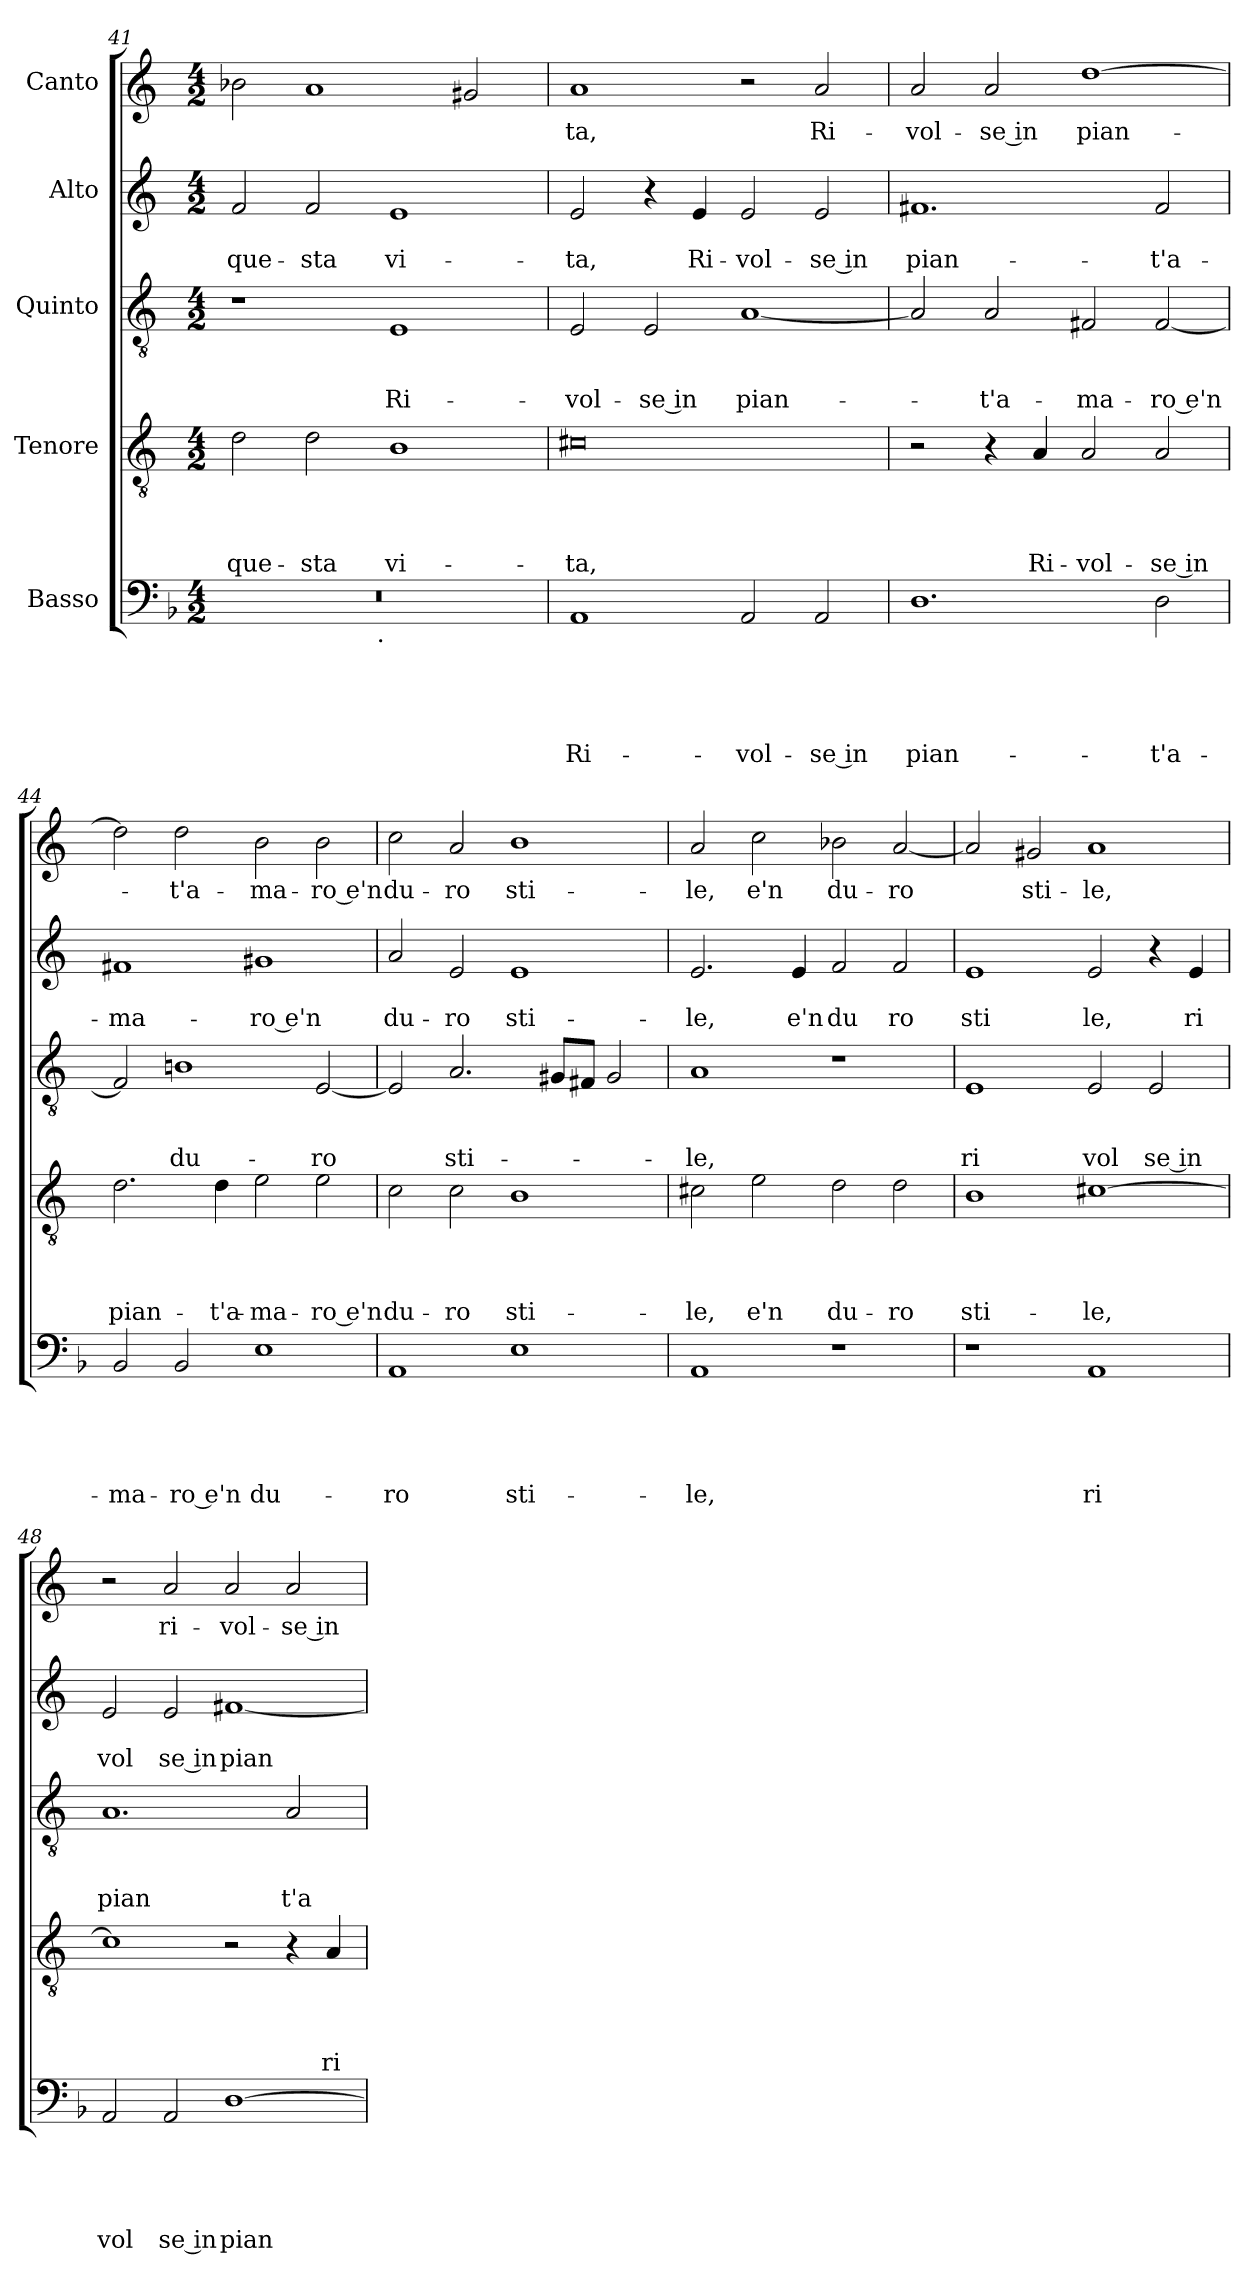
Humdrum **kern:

**kern	**text	**text	**text	**text	**text	**kern	**text	**text	**text	**text	**kern	**text	**text	**text	**kern	**text	**text	**kern	**text
*part5	*part5	*part5	*part5	*part5	*part5	*part4	*part4	*part4	*part4	*part4	*part3	*part3	*part3	*part3	*part2	*part2	*part2	*part1	*part1
*staff5	*staff5	*staff5	*staff5	*staff5	*staff5	*staff4	*staff4	*staff4	*staff4	*staff4	*staff3	*staff3	*staff3	*staff3	*staff2	*staff2	*staff2	*staff1	*staff1
*I"Basso	*	*	*	*	*	*I"Tenore	*	*	*	*	*I"Quinto	*	*	*	*I"Alto	*	*	*I"Canto	*
*clefF4	*	*	*	*	*	*clefGv2	*	*	*	*	*clefGv2	*	*	*	*clefG2	*	*	*clefG2	*
*	*	*	*	*	*	*ITrd-3c-5	*	*	*	*	*ITrd-3c-5	*	*	*	*ITrd-3c-5	*	*	*ITrd-3c-5	*
*k[b-]	*	*	*	*	*	*k[b-]	*	*	*	*	*k[b-]	*	*	*	*k[b-]	*	*	*k[b-]	*
*F:	*	*	*	*	*	*F:	*	*	*	*	*F:	*	*	*	*F:	*	*	*F:	*
*M4/2	*	*	*	*	*	*M4/2	*	*	*	*	*M4/2	*	*	*	*M4/2	*	*	*M4/2	*
=41	=41	=41	=41	=41	=41	=41	=41	=41	=41	=41	=41	=41	=41	=41	=41	=41	=41	=41	=41
!	!	!	!	!	!	!	!	!	!	!LO:LY:b	!	!	!	!	!	!	!LO:LY:b	!	!
*^	*	*	*	*	*	*	*	*	*	*	*	*	*	*	*	*	*	*	*
0r	2ryy	.	.	.	.	.	2g\	.	.	.	que-	1r	.	.	.	2b-/	.	que-	2ee-X\	.
!	!	!	!	!	!	!	!	!	!	!	!LO:LY:b	!	!	!	!	!	!	!LO:LY:b	!	!
.	4...ryy	.	.	.	.	.	2g\	.	.	.	-sta	.	.	.	.	2b-/	.	-sta	1dd	.
!	!LO:TX:b:t=.	!	!	!	!	!	!	!	!	!	!	!	!	!	!	!	!	!	!	!
.	1ryy	.	.	.	.	.	.	.	.	.	.	.	.	.	.	.	.	.	.	.
!	!	!	!	!	!	!	!	!	!	!	!LO:LY:b	!	!	!	!LO:LY:b	!	!	!LO:LY:b	!	!
.	.	.	.	.	.	.	1e	.	.	.	vi-	1A	.	.	Ri-	1a	.	vi-	.	.
.	.	.	.	.	.	.	.	.	.	.	.	.	.	.	.	.	.	.	2cc#X/	.
.	32ryy	.	.	.	.	.	.	.	.	.	.	.	.	.	.	.	.	.	.	.
=42	=42	=42	=42	=42	=42	=42	=42	=42	=42	=42	=42	=42	=42	=42	=42	=42	=42	=42	=42	=42
!	!	!	!	!	!	!LO:LY:b	!	!	!	!	!LO:LY:b	!	!	!	!LO:LY:b	!	!	!LO:LY:b	!	!LO:LY:b
*v	*v	*	*	*	*	*	*	*	*	*	*	*	*	*	*	*	*	*	*	*
1AA	.	.	.	.	Ri-	0f#X	.	.	.	-ta,	2A/	.	.	-vol-	2a/	.	-ta,	1dd	-ta,
!	!	!	!	!	!	!	!	!	!	!	!	!	!	!LO:LY:b:rj	!	!	!	!	!
.	.	.	.	.	.	.	.	.	.	.	2A/	.	.	-se in	4r	.	.	.	.
!	!	!	!	!	!	!	!	!	!	!	!	!	!	!	!	!	!LO:LY:b	!	!
.	.	.	.	.	.	.	.	.	.	.	.	.	.	.	4a/	.	Ri-	.	.
!	!	!	!	!	!LO:LY:b	!	!	!	!	!	!	!	!	!LO:LY:b	!	!	!LO:LY:b	!	!
2AA/	.	.	.	.	-vol-	.	.	.	.	.	[<1d	.	.	pian-	2a/	.	-vol-	2r	.
!	!	!	!	!	!LO:LY:b:rj	!	!	!	!	!	!	!	!	!	!	!	!LO:LY:b:rj	!	!LO:LY:b
2AA/	.	.	.	.	-se in	.	.	.	.	.	.	.	.	.	2a/	.	-se in	2dd/	Ri-
=43	=43	=43	=43	=43	=43	=43	=43	=43	=43	=43	=43	=43	=43	=43	=43	=43	=43	=43	=43
!	!	!	!	!	!LO:LY:b	!	!	!	!	!	!	!	!	!	!	!	!LO:LY:b	!	!LO:LY:b
1.D	.	.	.	.	pian-	2r	.	.	.	.	2d/]	.	.	.	1.bn	.	pian-	2dd/	-vol-
!	!	!	!	!	!	!	!	!	!	!	!	!	!	!LO:LY:b	!	!	!	!	!LO:LY:b:rj
.	.	.	.	.	.	4r	.	.	.	.	2d/	.	.	-t'a-	.	.	.	2dd/	-se in
!	!	!	!	!	!	!	!	!	!	!LO:LY:b	!	!	!	!	!	!	!	!	!
.	.	.	.	.	.	4d/	.	.	.	Ri-	.	.	.	.	.	.	.	.	.
!	!	!	!	!	!	!	!	!	!	!LO:LY:b	!	!	!	!LO:LY:b	!	!	!	!	!LO:LY:b
.	.	.	.	.	.	2d/	.	.	.	-vol-	2Bn/	.	.	-ma-	.	.	.	[>1gg	pian-
!	!	!	!	!	!LO:LY:b	!	!	!	!	!LO:LY:b:rj	!	!	!	!LO:LY:b	!	!	!LO:LY:b	!	!
2D\	.	.	.	.	-t'a-	2d/	.	.	.	-se in	[<2B/	.	.	-ro e'n	2b/	.	-t'a-	.	.
=44	=44	=44	=44	=44	=44	=44	=44	=44	=44	=44	=44	=44	=44	=44	=44	=44	=44	=44	=44
!	!	!	!	!	!LO:LY:b	!	!	!	!	!LO:LY:b	!	!	!	!	!	!	!LO:LY:b	!	!
2BB-/	.	.	.	.	-ma-	2.g\	.	.	.	pian-	2B/]	.	.	.	1bn	.	-ma-	2gg\]	.
!	!	!	!	!	!LO:LY:b:rj	!	!	!	!	!	!	!	!	!LO:LY:b	!	!	!	!	!LO:LY:b
2BB-/	.	.	.	.	-ro e'n	.	.	.	.	.	1en	.	.	du-	.	.	.	2gg\	-t'a-
!	!	!	!	!	!	!	!	!	!	!LO:LY:b	!	!	!	!	!	!	!	!	!
.	.	.	.	.	.	4g\	.	.	.	-t'a-	.	.	.	.	.	.	.	.	.
!	!	!	!	!	!LO:LY:b	!	!	!	!	!LO:LY:b	!	!	!	!	!	!	!LO:LY:b:rj	!	!LO:LY:b
1E	.	.	.	.	du-	2a\	.	.	.	-ma-	.	.	.	.	1cc#X	.	-ro e'n	2ee\	-ma-
!	!	!	!	!	!	!	!	!	!	!LO:LY:b:rj	!	!	!	!LO:LY:b	!	!	!	!	!LO:LY:b:rj
.	.	.	.	.	.	2a\	.	.	.	-ro e'n	[<2A/	.	.	-ro	.	.	.	2ee\	-ro e'n
=45	=45	=45	=45	=45	=45	=45	=45	=45	=45	=45	=45	=45	=45	=45	=45	=45	=45	=45	=45
!	!	!	!	!	!LO:LY:b	!	!	!	!	!LO:LY:b	!	!	!	!	!	!	!LO:LY:b	!	!LO:LY:b
1AA	.	.	.	.	-ro	2f\	.	.	.	du-	2A/]	.	.	.	2dd/	.	du-	2ff\	du-
!	!	!	!	!	!	!	!	!	!	!LO:LY:b	!	!	!	!LO:LY:b	!	!	!LO:LY:b	!	!LO:LY:b
.	.	.	.	.	.	2f\	.	.	.	-ro	2.d/	.	.	sti-	2a/	.	-ro	2dd/	-ro
!	!	!	!	!	!LO:LY:b	!	!	!	!	!LO:LY:b	!	!	!	!	!	!	!LO:LY:b	!	!LO:LY:b
1E	.	.	.	.	sti-	1e	.	.	.	sti-	.	.	.	.	1a	.	sti-	1ee	sti-
.	.	.	.	.	.	.	.	.	.	.	8c#X/L	.	.	.	.	.	.	.	.
.	.	.	.	.	.	.	.	.	.	.	8Bn/J	.	.	.	.	.	.	.	.
.	.	.	.	.	.	.	.	.	.	.	2c#/	.	.	.	.	.	.	.	.
!!LO:PB:g=z
=46	=46	=46	=46	=46	=46	=46	=46	=46	=46	=46	=46	=46	=46	=46	=46	=46	=46	=46	=46
!	!	!	!	!	!LO:LY:b	!	!	!	!	!LO:LY:b	!	!	!	!LO:LY:b	!	!	!LO:LY:b	!	!LO:LY:b
1AA	.	.	.	.	-le,	2f#X\	.	.	.	-le,	1d	.	.	-le,	2.a/	.	-le,	2dd/	-le,
!	!	!	!	!	!	!	!	!	!	!LO:LY:b	!	!	!	!	!	!	!	!	!LO:LY:b
.	.	.	.	.	.	2a\	.	.	.	e'n	.	.	.	.	.	.	.	2ff\	e'n
!	!	!	!	!	!	!	!	!	!	!	!	!	!	!	!	!	!LO:LY:b	!	!
.	.	.	.	.	.	.	.	.	.	.	.	.	.	.	4a/	.	e'n	.	.
!	!	!	!	!	!	!	!	!	!	!LO:LY:b	!	!	!	!	!	!	!LO:LY:b	!	!LO:LY:b
1r	.	.	.	.	.	2g\	.	.	.	du-	1r	.	.	.	2b-/	.	du	2ee-X\	du-
!	!	!	!	!	!	!	!	!	!	!LO:LY:b	!	!	!	!	!	!	!LO:LY:b	!	!LO:LY:b
.	.	.	.	.	.	2g\	.	.	.	-ro	.	.	.	.	2b-/	.	ro	[<2dd/	-ro
=47	=47	=47	=47	=47	=47	=47	=47	=47	=47	=47	=47	=47	=47	=47	=47	=47	=47	=47	=47
!	!	!	!	!	!	!	!	!	!	!LO:LY:b	!	!	!	!LO:LY:b	!	!	!LO:LY:b	!	!
1r	.	.	.	.	.	1e	.	.	.	sti-	1A	.	.	ri	1a	.	sti	2dd/]	.
!	!	!	!	!	!	!	!	!	!	!	!	!	!	!	!	!	!	!	!LO:LY:b
.	.	.	.	.	.	.	.	.	.	.	.	.	.	.	.	.	.	2cc#X/	sti-
!	!	!	!	!	!LO:LY:b	!	!	!	!	!LO:LY:b	!	!	!	!LO:LY:b	!	!	!LO:LY:b	!	!LO:LY:b
1AA	.	.	.	.	ri	[>1f#X	.	.	.	-le,	2A/	.	.	vol	2a/	.	le,	1dd	-le,
!	!	!	!	!	!	!	!	!	!	!	!	!	!	!LO:LY:b:rj	!	!	!	!	!
.	.	.	.	.	.	.	.	.	.	.	2A/	.	.	se in	4r	.	.	.	.
!	!	!	!	!	!	!	!	!	!	!	!	!	!	!	!	!	!LO:LY:b	!	!
.	.	.	.	.	.	.	.	.	.	.	.	.	.	.	4a/	.	ri	.	.
=48	=48	=48	=48	=48	=48	=48	=48	=48	=48	=48	=48	=48	=48	=48	=48	=48	=48	=48	=48
!	!	!	!	!	!LO:LY:b	!	!	!	!	!	!	!	!	!LO:LY:b	!	!	!LO:LY:b	!	!
2AA/	.	.	.	.	vol	1f#]	.	.	.	.	1.d	.	.	pian	2a/	.	vol	2r	.
!	!	!	!	!	!LO:LY:b:rj	!	!	!	!	!	!	!	!	!	!	!	!LO:LY:b:rj	!	!LO:LY:b
2AA/	.	.	.	.	se in	.	.	.	.	.	.	.	.	.	2a/	.	se in	2dd/	ri-
!	!	!	!	!	!LO:LY:b	!	!	!	!	!	!	!	!	!	!	!	!LO:LY:b	!	!LO:LY:b
[>1D	.	.	.	.	pian	2r	.	.	.	.	.	.	.	.	[<1bn	.	pian	2dd/	-vol-
!	!	!	!	!	!	!	!	!	!	!	!	!	!	!LO:LY:b	!	!	!	!	!LO:LY:b:rj
.	.	.	.	.	.	4r	.	.	.	.	2d/	.	.	t'a	.	.	.	2dd/	-se in
!	!	!	!	!	!	!	!	!	!	!LO:LY:b	!	!	!	!	!	!	!	!	!
.	.	.	.	.	.	4d/	.	.	.	ri-	.	.	.	.	.	.	.	.	.
=	=	=	=	=	=	=	=	=	=	=	=	=	=	=	=	=	=	=	=
*-	*-	*-	*-	*-	*-	*-	*-	*-	*-	*-	*-	*-	*-	*-	*-	*-	*-	*-	*-
